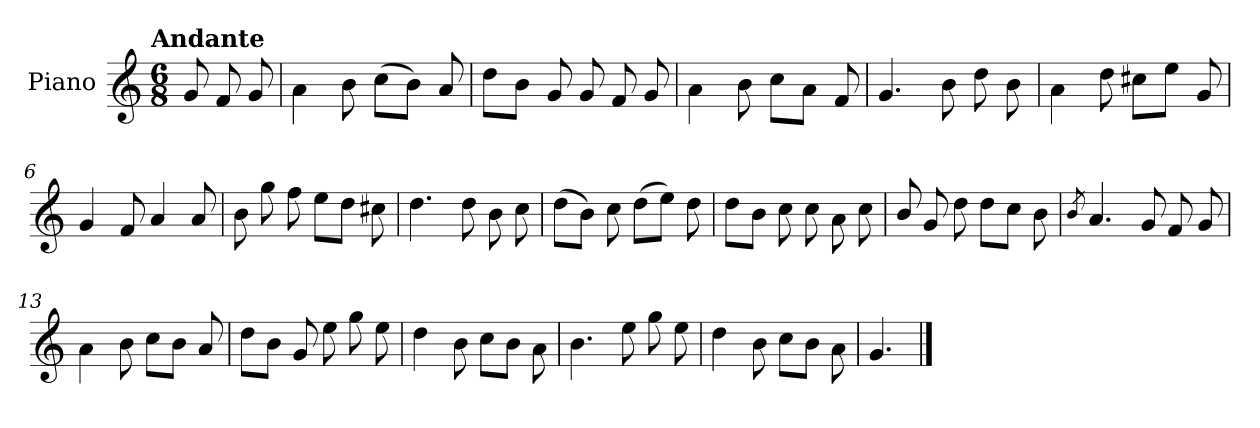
**kern
*part1
*staff1
*I"Piano
*I'Pno.
*clefG2
*k[]
!!LO:TX:omd:t=Andante
*M6/8
*MM92
=
8g/
8f/
8g/
=1
4a\
8b\
(>8cc\L
8b\J)
8a/
=2
8dd\L
8b\J
8g/
8g/
8f/
8g/
=3
4a\
8b\
8cc\L
8a\J
8f/
!!LO:LB:g=z
=4
4.g/
8b\
8dd\
8b\
=5
4a\
8dd\
8cc#X\L
8ee\J
8g/
=6
4g/
8f/
4a/
8a/
=7
8b\
8gg\
8ff\
8ee\L
8dd\J
8cc#X\
=8
4.dd\
8dd\
8b\
8cc\
!!LO:LB:g=z
=9
(>8dd\L
8b\J)
8cc\
(>8dd\L
8ee\J)
8dd\
=10
8dd\L
8b\J
8cc\
8cc\
8a\
8cc\
=11
8b/
8g/
8dd\
8dd\L
8cc\J
8b\
=12
8qb/
4.a/
8g/
8f/
8g/
=13
4a\
8b\
8cc\L
8b\J
8a/
!!LO:LB:g=z
=14
8dd\L
8b\J
8g/
8ee\
8gg\
8ee\
=15
4dd\
8b\
8cc\L
8b\J
8a\
=16
4.b\
8ee\
8gg\
8ee\
=17
4dd\
8b\
8cc\L
8b\J
8a\
=18
4.g/
==
*-
